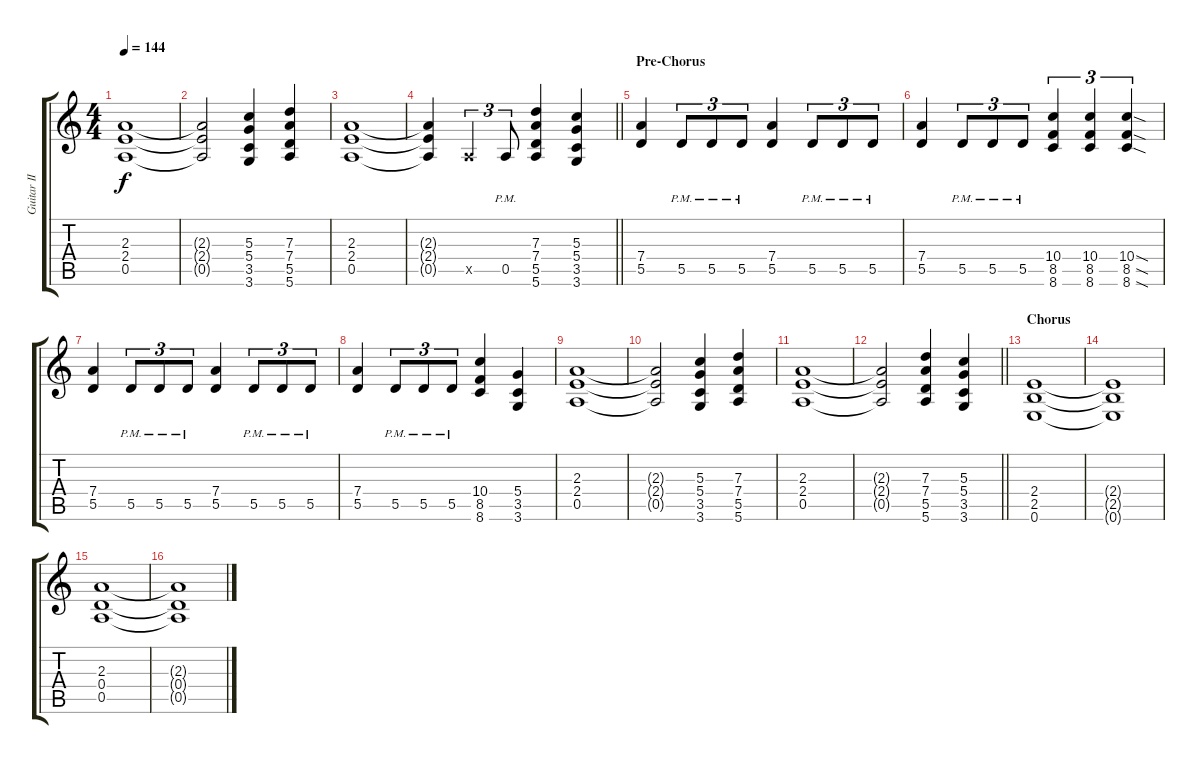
\track ("Guitar II" "Guitar II") {instrument overdrivenguitar}
\staff {score tabs}
\tuning (E4 B3 G3 D3 A2 E2) {hide}
\ts (4 4)
\tempo 144
\clef g2
\ks c
(2.3 2.4 0.5).1{dy f} |
(2.3{t} 2.4{t} 0.5{t}).2 (5.3 5.4 3.5 3.6).4 (7.3 7.4 5.5 5.6).4 |
(2.3 2.4 0.5).1 |
\barLineRight lightlight
(2.3{t} 2.4{t} 0.5{t}).4 0.5{x}.4{tu (3 2)} 0.5{pm}.8{tu (3 2)} (7.3 7.4 5.5 5.6).4 (5.3 5.4 3.5 3.6).4 |
\section ("" "Pre-Chorus")
(7.4 5.5).4 5.5{pm}.8{tu (3 2)} 5.5{pm}.8{tu (3 2)} 5.5{pm}.8{tu (3 2)} (7.4 5.5).4 5.5{pm}.8{tu (3 2)} 5.5{pm}.8{tu (3 2)} 5.5{pm}.8{tu (3 2)} |
(7.4 5.5).4 5.5{pm}.8{tu (3 2)} 5.5{pm}.8{tu (3 2)} 5.5{pm}.8{tu (3 2)} (10.4 8.5 8.6).4{tu (3 2)} (10.4 8.5 8.6).4{tu (3 2)} (10.4{sod} 8.5{sod} 8.6{sod}).4{tu (3 2)} |
(7.4 5.5).4 5.5{pm}.8{tu (3 2)} 5.5{pm}.8{tu (3 2)} 5.5{pm}.8{tu (3 2)} (7.4 5.5).4 5.5{pm}.8{tu (3 2)} 5.5{pm}.8{tu (3 2)} 5.5{pm}.8{tu (3 2)} |
(7.4 5.5).4 5.5{pm}.8{tu (3 2)} 5.5{pm}.8{tu (3 2)} 5.5{pm}.8{tu (3 2)} (10.4 8.5 8.6).4 (5.4 3.5 3.6).4 |
(2.3 2.4 0.5).1 |
(2.3{t} 2.4{t} 0.5{t}).2 (5.3 5.4 3.5 3.6).4 (7.3 7.4 5.5 5.6).4 |
(2.3 2.4 0.5).1 |
\barLineRight lightlight
(2.3{t} 2.4{t} 0.5{t}).2 (7.3 7.4 5.5 5.6).4 (5.3 5.4 3.5 3.6).4 |
\section ("" "Chorus")
(2.4 2.5 0.6).1 |
(2.4{t} 2.5{t} 0.6{t}).1 |
(2.3 0.4 0.5).1 |
(2.3{t} 0.4{t} 0.5{t}).1
